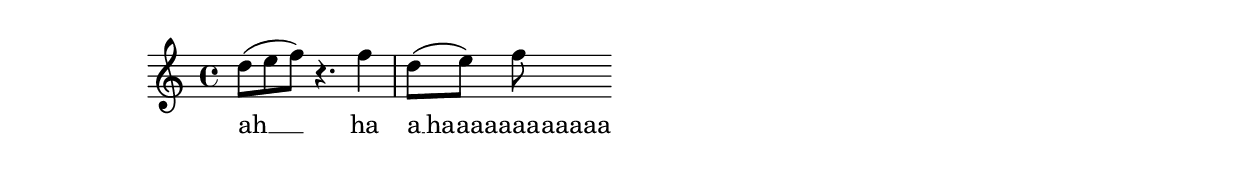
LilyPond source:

\version "2.16.0"

\header {

    texidoc= "A LyricExtender may span several notes.  A LyricExtender
does not extend past a rest, or past the next lyric syllable."

}

\layout { ragged-right = ##t }

\relative c''{
    d8( e f) r4. 
    f4
    d8[( e)] f
}
\addlyrics { ah __ ha a __ haaaaaaaaaaaa }




